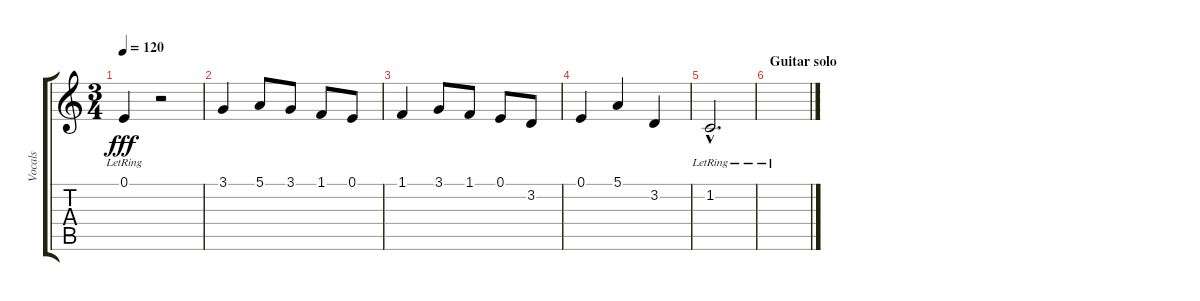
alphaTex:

\track ("Vocals" "Vocals") {instrument lead6voice}
\staff {score tabs}
\tuning (E4 B3 G3 D3 A2 E2) {hide}
\ts (3 4)
\tempo 120
\clef g2
\ks c
0.1{lr}.4{dy fff} r.2 |
3.1.4 5.1.8 3.1.8 1.1.8 0.1.8 |
1.1.4 3.1.8 1.1.8 0.1.8 3.2.8 |
0.1.4 5.1.4 3.2.4 |
1.2{hac lr}.2{d} |
\section ("" "Guitar solo")
